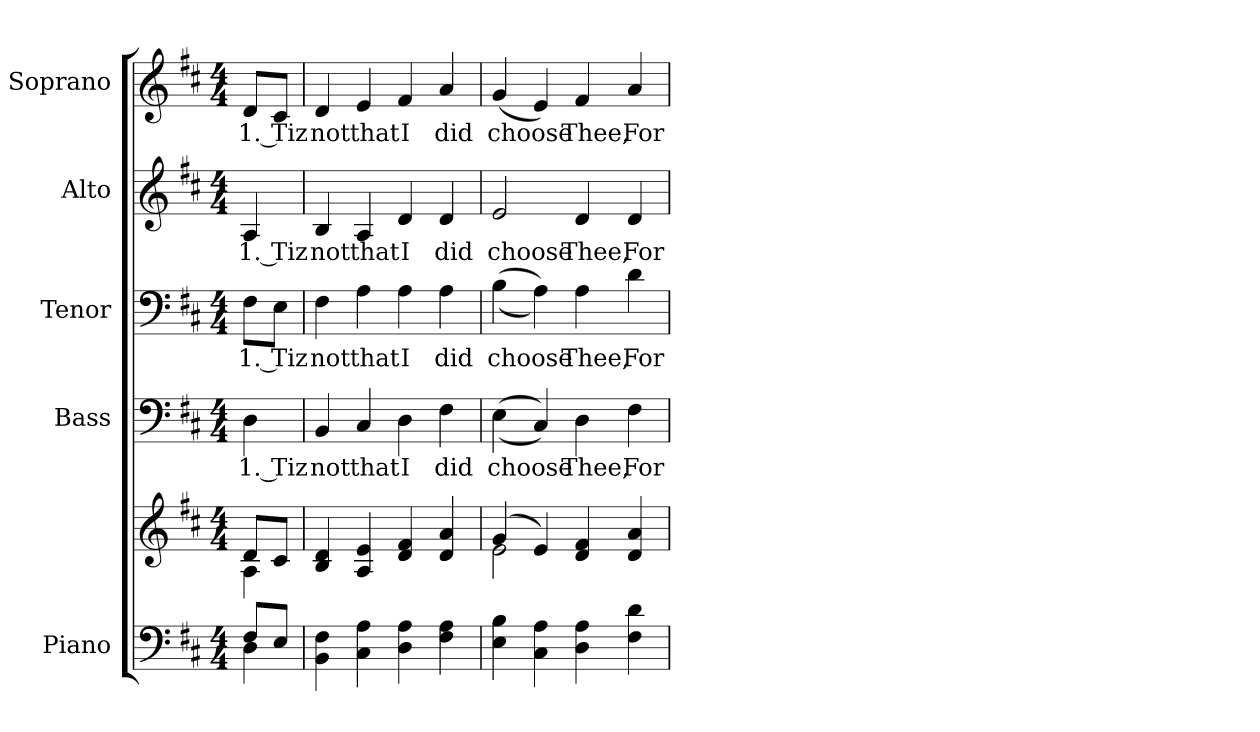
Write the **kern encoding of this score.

**kern	**kern	**kern	**text	**kern	**text	**kern	**text	**kern	**text
*part5	*part5	*part4	*part4	*part3	*part3	*part2	*part2	*part1	*part1
*staff6	*staff5	*staff4	*staff4	*staff3	*staff3	*staff2	*staff2	*staff1	*staff1
*I"Piano	*	*I"Bass	*	*I"Tenor	*	*I"Alto	*	*I"Soprano	*
*I'Pno.	*	*I'B.	*	*I'T.	*	*I'A.	*	*I'S.	*
!!LO:PB:g=z
*clefF4	*clefG2	*clefF4	*	*clefF4	*	*clefG2	*	*clefG2	*
*k[f#c#]	*k[f#c#]	*k[f#c#]	*	*k[f#c#]	*	*k[f#c#]	*	*k[f#c#]	*
*D:	*D:	*D:	*	*D:	*	*D:	*	*D:	*
*M4/4	*M4/4	*M4/4	*	*M4/4	*	*M4/4	*	*M4/4	*
*MM130	*MM130	*MM130	*	*MM130	*	*MM130	*	*MM130	*
=1	=1	=1	=1	=1	=1	=1	=1	=1	=1
*^	*^	*	*	*	*	*	*	*	*
!	!	!	!	!	!LO:LY:b:color=#000000	!	!	!	!	!	!
!	!	!	!	!	!	!	!LO:LY:b:color=#000000	!	!	!	!
!	!	!	!	!	!	!	!	!	!LO:LY:b:color=#000000	!	!
!	!	!	!	!	!	!	!	!	!	!	!LO:LY:b:color=#000000
8F#i/L	4Di\	8di/L	4Ai\	4Di\	1. Tiz	8F#i\L	1. Tiz	4Ai/	1. Tiz	8di/L	1. Tiz
8Ei/J	.	8c#i/J	.	.	.	8Ei\J	.	.	.	8c#i/J	.
*v	*v	*	*	*	*	*	*	*	*	*	*
*	*v	*v	*	*	*	*	*	*	*	*
=2	=2	=2	=2	=2	=2	=2	=2	=2	=2
!	!	!	!LO:LY:b:color=#000000	!	!	!	!	!	!
!	!	!	!	!	!LO:LY:b:color=#000000	!	!	!	!
!	!	!	!	!	!	!	!LO:LY:b:color=#000000	!	!
!	!	!	!	!	!	!	!	!	!LO:LY:b:color=#000000
4BBi\ 4F#i	4Bi/ 4di	4BBi/	not	4F#i\	not	4Bi/	not	4di/	not
!	!	!	!LO:LY:b:color=#000000	!	!	!	!	!	!
!	!	!	!	!	!LO:LY:b:color=#000000	!	!	!	!
!	!	!	!	!	!	!	!LO:LY:b:color=#000000	!	!
!	!	!	!	!	!	!	!	!	!LO:LY:b:color=#000000
4C#i\ 4Ai	4Ai/ 4ei	4C#i/	that	4Ai\	that	4Ai/	that	4ei/	that
!	!	!	!LO:LY:b:color=#000000	!	!	!	!	!	!
!	!	!	!	!	!LO:LY:b:color=#000000	!	!	!	!
!	!	!	!	!	!	!	!LO:LY:b:color=#000000	!	!
!	!	!	!	!	!	!	!	!	!LO:LY:b:color=#000000
4Di\ 4Ai	4di/ 4f#i	4Di\	I	4Ai\	I	4di/	I	4f#i/	I
!	!	!	!LO:LY:b:color=#000000	!	!	!	!	!	!
!	!	!	!	!	!LO:LY:b:color=#000000	!	!	!	!
!	!	!	!	!	!	!	!LO:LY:b:color=#000000	!	!
!	!	!	!	!	!	!	!	!	!LO:LY:b:color=#000000
4F#i\ 4Ai	4di/ 4ai	4F#i\	did	4Ai\	did	4di/	did	4ai/	did
!!LO:PB:g=z
=3	=3	=3	=3	=3	=3	=3	=3	=3	=3
*	*^	*	*	*	*	*	*	*	*
!	!	!	!	!LO:LY:b:color=#000000	!	!	!	!	!	!
!	!	!	!	!	!	!LO:LY:b:color=#000000	!	!	!	!
!	!	!	!	!	!	!	!	!LO:LY:b:color=#000000	!	!
!	!	!	!	!	!	!	!	!	!	!LO:LY:b:color=#000000
4Ei\ 4Bi	(4gi/	2ei\	((4Ei\	choose	((4Bi\	choose	2ei/	choose	(4gi/	choose
4C#i\ 4Ai	4ei/)	.	4C#i/))	.	4Ai\))	.	.	.	4ei/)	.
!	!	!	!	!LO:LY:b:color=#000000	!	!	!	!	!	!
!	!	!	!	!	!	!LO:LY:b:color=#000000	!	!	!	!
!	!	!	!	!	!	!	!	!LO:LY:b:color=#000000	!	!
!	!	!	!	!	!	!	!	!	!	!LO:LY:b:color=#000000
4Di\ 4Ai	4di/ 4f#i	2ryy	4Di\	Thee,	4Ai\	Thee,	4di/	Thee,	4f#i/	Thee,
!	!	!	!	!LO:LY:b:color=#000000	!	!	!	!	!	!
!	!	!	!	!	!	!LO:LY:b:color=#000000	!	!	!	!
!	!	!	!	!	!	!	!	!LO:LY:b:color=#000000	!	!
!	!	!	!	!	!	!	!	!	!	!LO:LY:b:color=#000000
4F#i\ 4di	4di/ 4ai	.	4F#i\	For	4di\	For	4di/	For	4ai/	For
*	*v	*v	*	*	*	*	*	*	*	*
=	=	=	=	=	=	=	=	=	=
*-	*-	*-	*-	*-	*-	*-	*-	*-	*-
